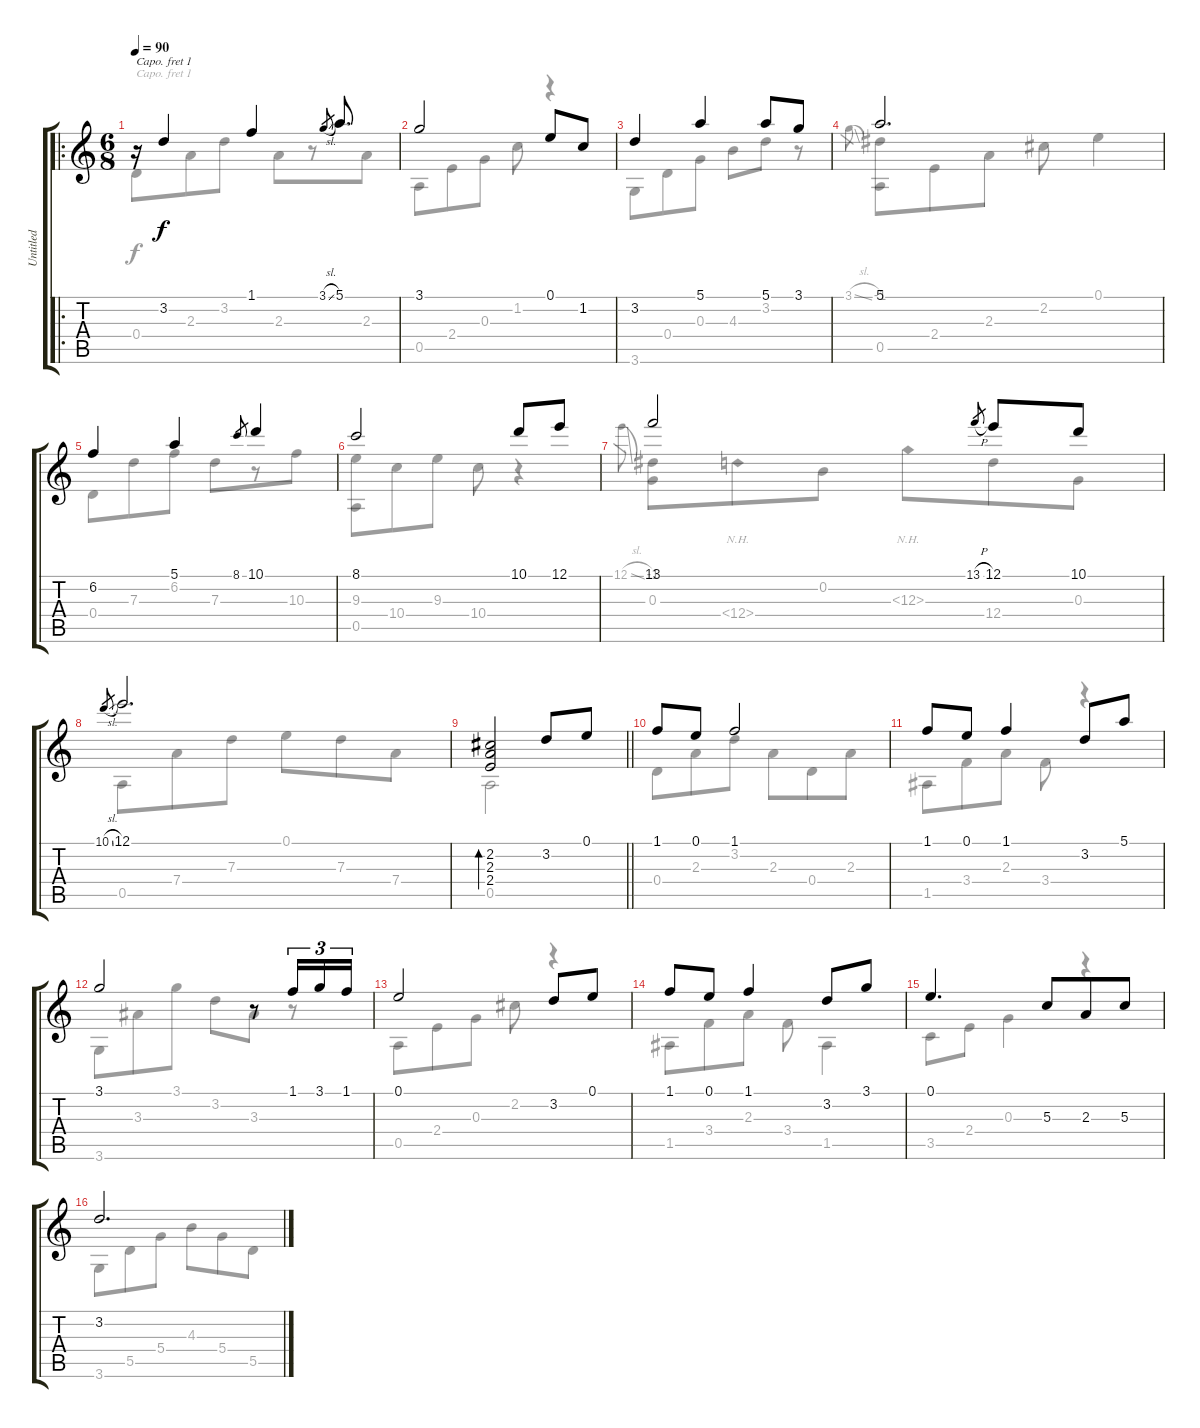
\track ("Untitled" "Untitled") {instrument acousticguitarnylon}
\staff {score tabs}
\capo 1
\tuning (Eb4 Bb3 Gb3 Db3 Ab2 Eb2) {hide}
\voice
\ro
\ts (6 8)
\tempo 90
\clef g2
\ks c
r.16{dy f instrument acousticguitarnylon} 3.2.4 1.1.4 3.1{sl}.8{gr} 5.1.8{d} |
3.1.2 0.1.8 1.2.8 |
3.2.4 5.1.4 5.1.8 3.1.8 |
5.1.2{d} |
6.2.4 5.1.4 8.1.8{gr} 10.1.4 |
8.1.2 10.1.8 12.1.8 |
13.1.2 13.1{h}.8{gr} 12.1.8 10.1.8 |
10.1{sl}.8{gr} 12.1.2{d} |
\barLineRight lightlight
(2.2 2.3 2.4).2{bd 30} 3.2.8 0.1.8 |
\section ("" " ")
1.1.8 0.1.8 1.1.2 |
1.1.8 0.1.8 1.1.4 3.2.8 5.1.8 |
3.1.2 r.8 1.1.16{tu (3 2)} 3.1.16{tu (3 2)} 1.1.16{tu (3 2)} |
0.1.2 3.2.8 0.1.8 |
1.1.8 0.1.8 1.1.4 3.2.8 3.1.8 |
0.1.4{d} 5.3.8 2.3.8 5.3.8 |
3.2.2{d}
\voice
\clef g2
\ottava regular
\simile none
\ks c
0.4.8{dy f} 2.3.8 3.2.8 2.3.8 r.8 2.3.8 |
0.5.8 2.4.8 0.3.8 1.2.8 r.4 |
3.6.8 0.4.8 0.3.8 4.3.8 3.2.8 r.8 |
3.1{sl}.8{gr} (-1.1 0.5).8 2.4.8 2.3.8 2.2.8 0.1.4 |
0.4.8 7.3.8 6.2.8 7.3.8 r.8 10.3.8 |
(9.3 0.5).8 10.4.8 9.3.8 10.4.8 r.4 |
12.1{sl}.8{gr} (-1.1 0.3).8 12.4{nh}.8 0.2.8 12.3{nh}.8 12.4.8 0.3.8 |
0.5.8 7.4.8 7.3.8 0.1.8 7.3.8 7.4.8 |
\barLineRight lightlight
0.5.2 |
0.4.8 2.3.8 3.2.8 2.3.8 0.4.8 2.3.8 |
1.5.8 3.4.8 2.3.8 3.4.8 r.4 |
3.6.8 3.3.8 3.1.8 3.2.8 3.3.8 r.8 |
0.5.8 2.4.8 0.3.8 2.2.8 r.4 |
1.5.8 3.4.8 2.3.8 3.4.8 1.5.4 |
3.5.8 2.4.8 0.3.4 r.4 |
3.6.8 5.5.8 5.4.8 4.3.8 5.4.8 5.5.8
